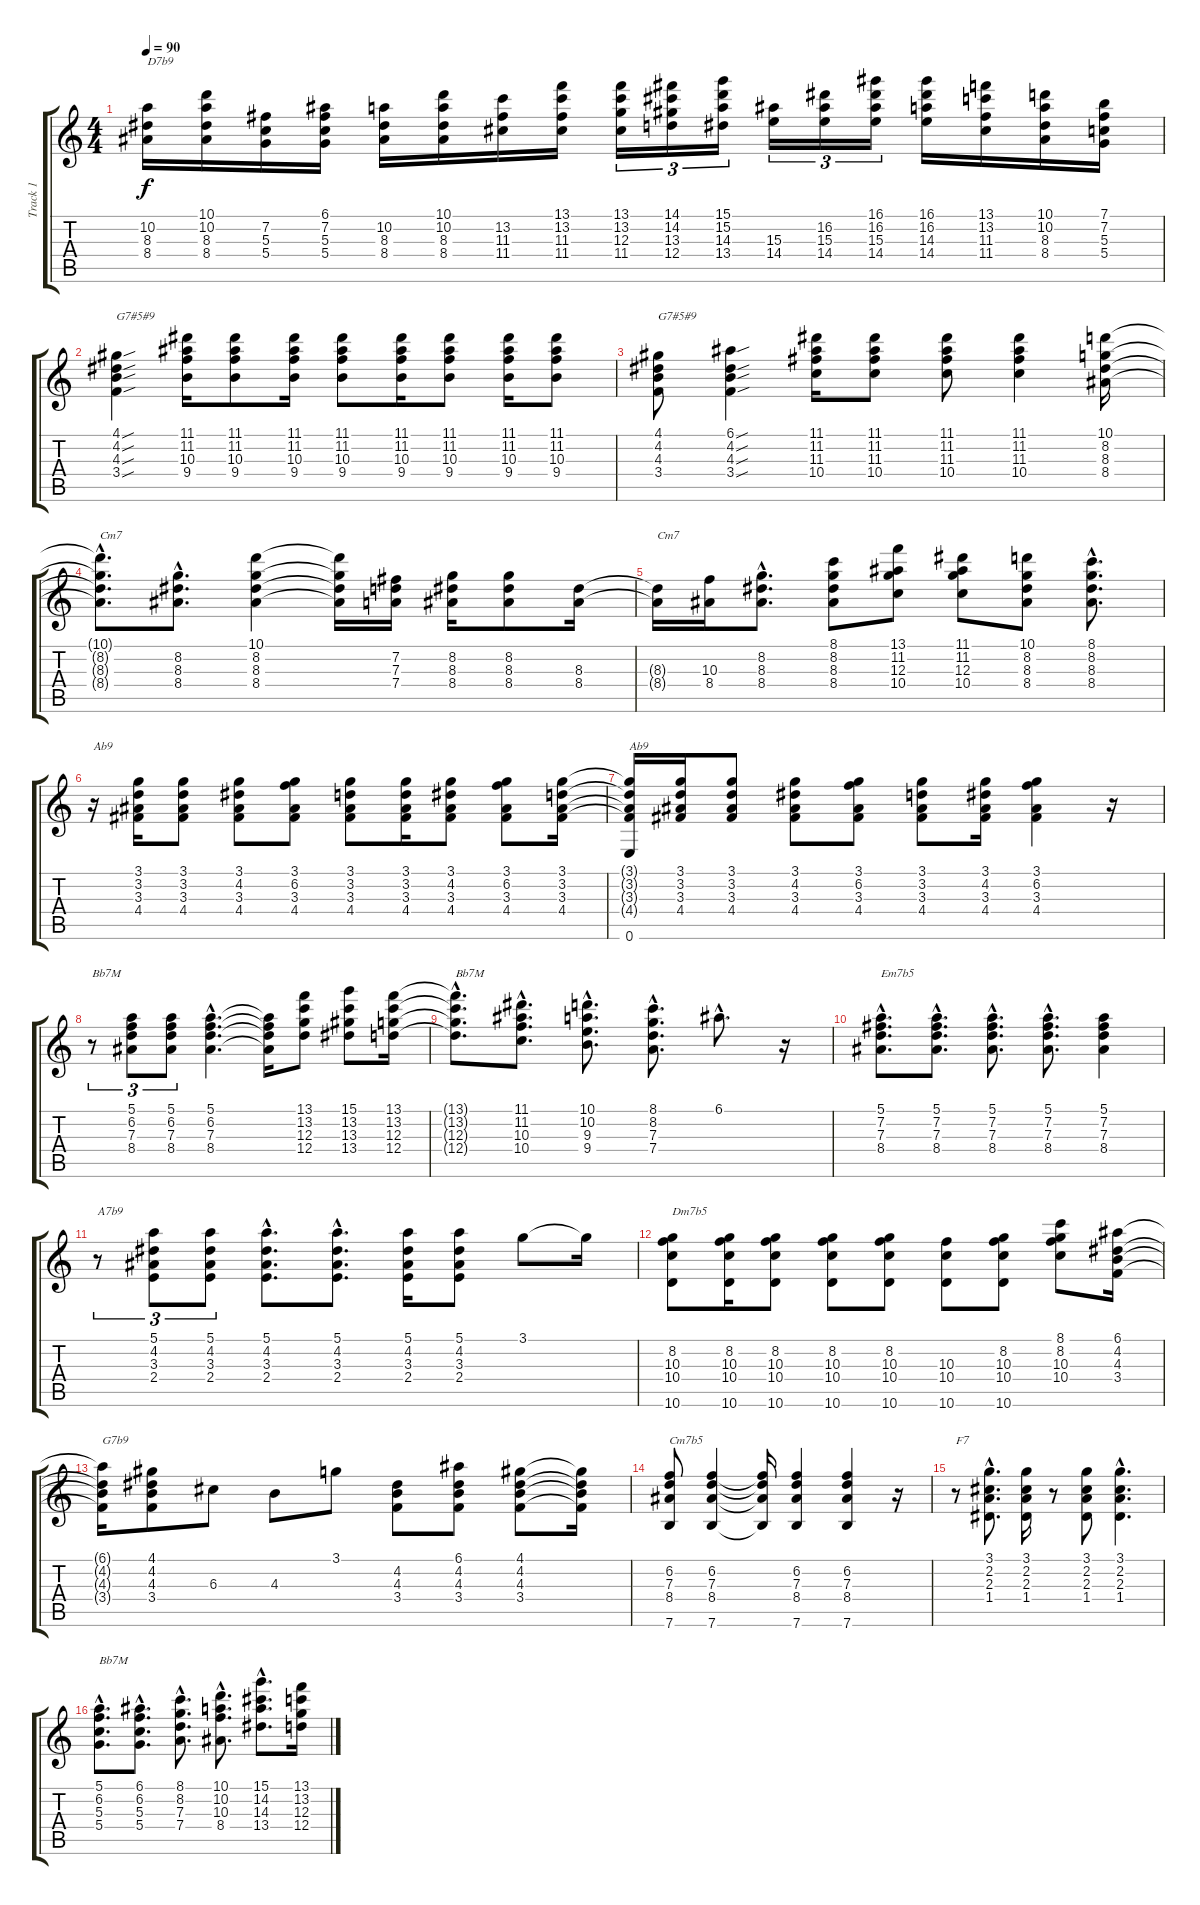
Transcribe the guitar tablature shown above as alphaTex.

\track ("Track 1" "Track 1") {instrument acousticguitarnylon}
\staff {score tabs}
\tuning (E4 B3 G3 D3 A2 E2) {hide}
\ts (4 4)
\tempo 90
\clef g2
\ks c
(10.2 8.3 8.4).16{txt "D7b9" dy f} (10.1 10.2 8.3 8.4).16 (7.2 5.3 5.4).16 (6.1 7.2 5.3 5.4).16 (10.2 8.3 8.4).16 (10.1 10.2 8.3 8.4).16 (13.2 11.3 11.4).16 (13.1 13.2 11.3 11.4).16 (13.1 13.2 12.3 11.4).16{tu (3 2)} (14.1 14.2 13.3 12.4).16{tu (3 2)} (15.1 15.2 14.3 13.4).16{tu (3 2)} (15.3 14.4).16{tu (3 2)} (16.2 15.3 14.4).16{tu (3 2)} (16.1 16.2 15.3 14.4).16{tu (3 2)} (16.1 16.2 14.3 14.4).16 (13.1 13.2 11.3 11.4).16 (10.1 10.2 8.3 8.4).16 (7.1 7.2 5.3 5.4).16 |
(4.1{sou} 4.2{sou} 4.3{sou} 3.4{sou}).4{txt "G7#5#9"} (11.1 11.2 10.3 9.4).16 (11.1 11.2 10.3 9.4).8 (11.1 11.2 10.3 9.4).16 (11.1 11.2 10.3 9.4).8 (11.1 11.2 10.3 9.4).16 (11.1 11.2 10.3 9.4).8 (11.1 11.2 10.3 9.4).16 (11.1 11.2 10.3 9.4).8 |
(4.1 4.2 4.3 3.4).8{txt "G7#5#9"} (6.1{sou} 4.2{sou} 4.3{sou} 3.4{sou}).4 (11.1 11.2 11.3 10.4).16 (11.1 11.2 11.3 10.4).8 (11.1 11.2 11.3 10.4).8 (11.1 11.2 11.3 10.4).4 (10.1 8.2 8.3 8.4).16 |
(10.1{hac t} 8.2{hac t} 8.3{hac t} 8.4{hac t}).8{d txt "Cm7"} (8.2{hac} 8.3{hac} 8.4{hac}).8{d} (10.1 8.2 8.3 8.4).4 (10.1{t} 8.2{t} 8.3{t} 8.4{t}).16 (7.2 7.3 7.4).16 (8.2 8.3 8.4).16 (8.2 8.3 8.4).8 (8.3 8.4).16 |
(8.3{t} 8.4{t}).16{txt "Cm7"} (10.3 8.4).16 (8.2{hac} 8.3{hac} 8.4{hac}).8{d} (8.1 8.2 8.3 8.4).8 (13.1 11.2 12.3 10.4).8 (11.1 11.2 12.3 10.4).8 (10.1 8.2 8.3 8.4).8 (8.1{hac} 8.2{hac} 8.3{hac} 8.4{hac}).8{d} |
r.16{txt "Ab9"} (3.1 3.2 3.3 4.4).16 (3.1 3.2 3.3 4.4).8 (3.1 4.2 3.3 4.4).8 (3.1 6.2 3.3 4.4).8 (3.1 3.2 3.3 4.4).8 (3.1 3.2 3.3 4.4).16 (3.1 4.2 3.3 4.4).8 (3.1 6.2 3.3 4.4).8 (3.1 3.2 3.3 4.4).16 |
(3.1{t} 3.2{t} 3.3{t} 4.4{t} 0.6).16{txt "Ab9"} (3.1 3.2 3.3 4.4).16 (3.1 3.2 3.3 4.4).8 (3.1 4.2 3.3 4.4).8 (3.1 6.2 3.3 4.4).8 (3.1 3.2 3.3 4.4).8 (3.1 4.2 3.3 4.4).16 (3.1 6.2 3.3 4.4).4 r.16 |
r.8{tu (3 2) txt "Bb7M"} (5.1 6.2 7.3 8.4).8{tu (3 2)} (5.1 6.2 7.3 8.4).8{tu (3 2)} (5.1{hac} 6.2{hac} 7.3{hac} 8.4{hac}).4{d} (5.1{t} 6.2{t} 7.3{t} 8.4{t}).16 (13.1 13.2 12.3 12.4).8 (15.1 13.2 13.3 13.4).8 (13.1 13.2 12.3 12.4).16 |
(13.1{hac t} 13.2{hac t} 12.3{hac t} 12.4{hac t}).8{d txt "Bb7M"} (11.1{hac} 11.2{hac} 10.3{hac} 10.4{hac}).8{d} (10.1{hac} 10.2{hac} 9.3{hac} 9.4{hac}).8{d} (8.1{hac} 8.2{hac} 7.3{hac} 7.4{hac}).8{d} 6.1{hac}.8{d} r.16 |
(5.1{hac} 7.2{hac} 7.3{hac} 8.4{hac}).8{d txt "Em7b5"} (5.1{hac} 7.2{hac} 7.3{hac} 8.4{hac}).8{d} (5.1{hac} 7.2{hac} 7.3{hac} 8.4{hac}).8{d} (5.1{hac} 7.2{hac} 7.3{hac} 8.4{hac}).8{d} (5.1 7.2 7.3 8.4).4 |
r.8{tu (3 2) txt "A7b9"} (5.1 4.2 3.3 2.4).8{tu (3 2)} (5.1 4.2 3.3 2.4).8{tu (3 2)} (5.1{hac} 4.2{hac} 3.3{hac} 2.4{hac}).8{d} (5.1{hac} 4.2{hac} 3.3{hac} 2.4{hac}).8{d} (5.1 4.2 3.3 2.4).16 (5.1 4.2 3.3 2.4).8 3.1.8 3.1{t}.16 |
(8.2 10.3 10.4 10.6).8{txt "Dm7b5"} (8.2 10.3 10.4 10.6).16 (8.2 10.3 10.4 10.6).8 (8.2 10.3 10.4 10.6).8 (8.2 10.3 10.4 10.6).8 (10.3 10.4 10.6).8 (8.2 10.3 10.4 10.6).8 (8.1 8.2 10.3 10.4).8 (6.1 4.2 4.3 3.4).16 |
(6.1{t} 4.2{t} 4.3{t} 3.4{t}).16{txt "G7b9"} (4.1 4.2 4.3 3.4).8 6.3.8 4.3.8 3.1.8 (4.2 4.3 3.4).8 (6.1 4.2 4.3 3.4).8 (4.1 4.2 4.3 3.4).8 (4.1{t} 4.2{t} 4.3{t} 3.4{t}).16 |
(6.2 7.3 8.4 7.6).8{txt "Cm7b5"} (6.2 7.3 8.4 7.6).4 (6.2{t} 7.3{t} 8.4{t} 7.6{t}).16 (6.2 7.3 8.4 7.6).4 (6.2 7.3 8.4 7.6).4 r.16 |
r.8{txt "F7"} (3.1{hac} 2.2{hac} 2.3{hac} 1.4{hac}).8{d} (3.1 2.2 2.3 1.4).16 r.8 (3.1 2.2 2.3 1.4).8 (3.1{hac} 2.2{hac} 2.3{hac} 1.4{hac}).4{d} |
(5.1{hac} 6.2{hac} 5.3{hac} 5.4{hac}).8{d txt "Bb7M"} (6.1{hac} 6.2{hac} 5.3{hac} 5.4{hac}).8{d} (8.1{hac} 8.2{hac} 7.3{hac} 7.4{hac}).8{d} (10.1{hac} 10.2{hac} 10.3{hac} 8.4{hac}).8{d} (15.1{hac} 14.2{hac} 14.3{hac} 13.4{hac}).8{d} (13.1 13.2 12.3 12.4).16
